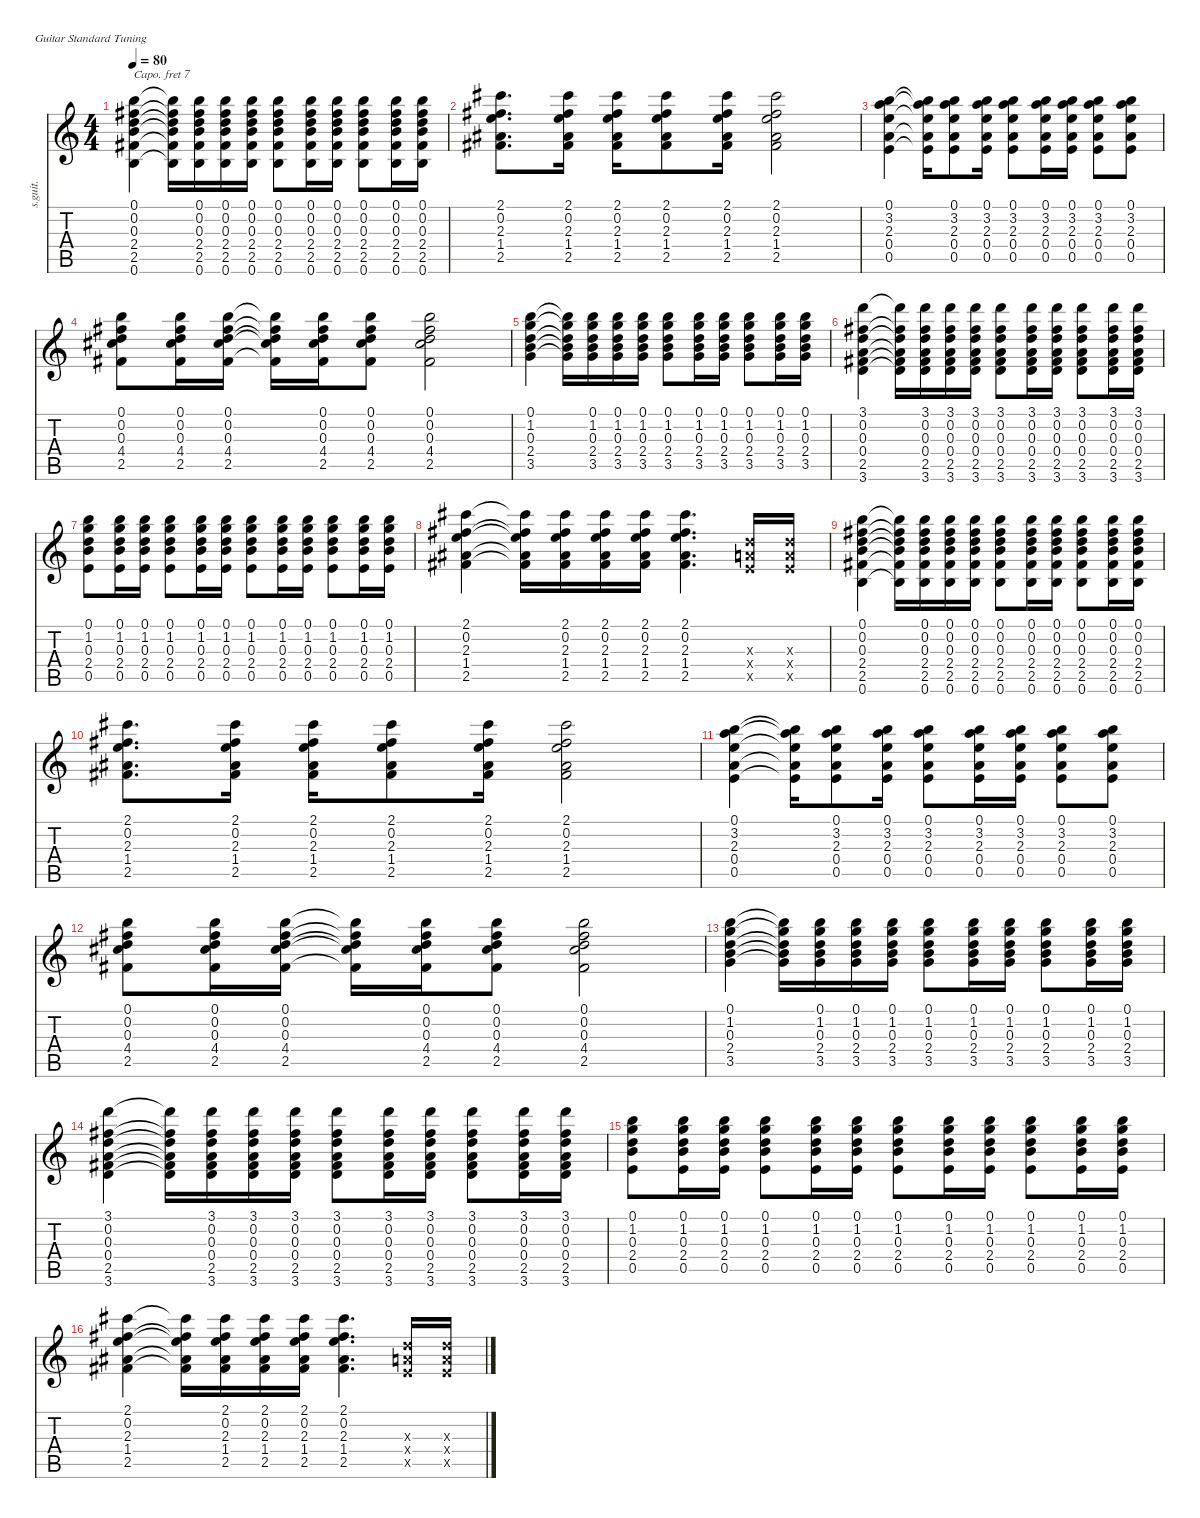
\defaultSystemsLayout 4
\hideDynamics
\bracketExtendMode nobrackets
\track ("12-string guitar (1)" "s.guit.") {instrument acousticguitarsteel}
\staff {score tabs}
\capo 7
\tuning (E4 B3 G3 D3 A2 E2)
\ts (4 4)
\tempo 80
\clef g2
\ks c
(0.1 0.2{acc #} 0.3 2.4 2.5{acc #} 0.6).4{dy f beam Down} (0.1{t} 0.2{t acc #} 0.3{t} 2.4{t} 2.5{t acc #} 0.6{t}).16{beam Down} (0.1 0.2{acc #} 0.3 2.4 2.5{acc #} 0.6).16{beam Down} (0.1 0.2{acc #} 0.3 2.4 2.5{acc #} 0.6).16{beam Down} (0.1 0.2{acc #} 0.3 2.4 2.5{acc #} 0.6).16{beam Down} (0.1 0.2{acc #} 0.3 2.4 2.5{acc #} 0.6).8{beam Down} (0.1 0.2{acc #} 0.3 2.4 2.5{acc #} 0.6).16{beam Down} (0.1 0.2{acc #} 0.3 2.4 2.5{acc #} 0.6).16{beam Down} (0.1 0.2{acc #} 0.3 2.4 2.5{acc #} 0.6).8{beam Down} (0.1 0.2{acc #} 0.3 2.4 2.5{acc #} 0.6).16{beam Down} (0.1 0.2{acc #} 0.3 2.4 2.5{acc #} 0.6).16{beam Down} |
(2.1{acc #} 0.2{acc #} 2.3 1.4{acc #} 2.5{acc #}).8{d beam Down} (2.1{acc #} 0.2{acc #} 2.3 1.4{acc #} 2.5{acc #}).16{beam Down} (2.1{acc #} 0.2{acc #} 2.3 1.4{acc #} 2.5{acc #}).16{beam Down} (2.1{acc #} 0.2{acc #} 2.3 1.4{acc #} 2.5{acc #}).8{beam Down} (2.1{acc #} 0.2{acc #} 2.3 1.4{acc #} 2.5{acc #}).16{beam Down} (2.1{acc #} 0.2{acc #} 2.3 1.4{acc #} 2.5{acc #}).2{beam Down} |
(0.1 3.2 2.3 0.4 0.5).4{beam Down} (0.1{t} 3.2{t} 2.3{t} 0.4{t} 0.5{t}).16{beam Down} (0.1 3.2 2.3 0.4 0.5).8{beam Down} (0.1 3.2 2.3 0.4 0.5).16{beam Down} (0.1 3.2 2.3 0.4 0.5).8{beam Down} (0.1 3.2 2.3 0.4 0.5).16{beam Down} (0.1 3.2 2.3 0.4 0.5).16{beam Down} (0.1 3.2 2.3 0.4 0.5).8{beam Down} (0.1 3.2 2.3 0.4 0.5).8{beam Down} |
(0.1 0.2{acc #} 0.3 4.4{acc #} 2.5{acc #}).8{beam Down} (0.1 0.2{acc #} 0.3 4.4{acc #} 2.5{acc #}).16{beam Down} (0.1 0.2{acc #} 0.3 4.4{acc #} 2.5{acc #}).16{beam Down} (0.1{t} 0.2{t acc #} 0.3{t} 4.4{t acc #} 2.5{t acc #}).16{beam Down} (0.1 0.2{acc #} 0.3 4.4{acc #} 2.5{acc #}).16{beam Down} (0.1 0.2{acc #} 0.3 4.4{acc #} 2.5{acc #}).8{beam Down} (0.1 0.2{acc #} 0.3 4.4{acc #} 2.5{acc #}).2{beam Down} |
(0.1 1.2 0.3 2.4 3.5).4{beam Down} (0.1{t} 1.2{t} 0.3{t} 2.4{t} 3.5{t}).16{beam Down} (0.1 1.2 0.3 2.4 3.5).16{beam Down} (0.1 1.2 0.3 2.4 3.5).16{beam Down} (0.1 1.2 0.3 2.4 3.5).16{beam Down} (0.1 1.2 0.3 2.4 3.5).8{beam Down} (0.1 1.2 0.3 2.4 3.5).16{beam Down} (0.1 1.2 0.3 2.4 3.5).16{beam Down} (0.1 1.2 0.3 2.4 3.5).8{beam Down} (0.1 1.2 0.3 2.4 3.5).16{beam Down} (0.1 1.2 0.3 2.4 3.5).16{beam Down} |
(3.1 0.2{acc #} 0.3 0.4 2.5{acc #} 3.6).4{beam Down} (3.1{t} 0.2{t acc #} 0.3{t} 0.4{t} 2.5{t acc #} 3.6{t}).16{beam Down} (3.1 0.2{acc #} 0.3 0.4 2.5{acc #} 3.6).16{beam Down} (3.1 0.2{acc #} 0.3 0.4 2.5{acc #} 3.6).16{beam Down} (3.1 0.2{acc #} 0.3 0.4 2.5{acc #} 3.6).16{beam Down} (3.1 0.2{acc #} 0.3 0.4 2.5{acc #} 3.6).8{beam Down} (3.1 0.2{acc #} 0.3 0.4 2.5{acc #} 3.6).16{beam Down} (3.1 0.2{acc #} 0.3 0.4 2.5{acc #} 3.6).16{beam Down} (3.1 0.2{acc #} 0.3 0.4 2.5{acc #} 3.6).8{beam Down} (3.1 0.2{acc #} 0.3 0.4 2.5{acc #} 3.6).16{beam Down} (3.1 0.2{acc #} 0.3 0.4 2.5{acc #} 3.6).16{beam Down} |
(0.1 1.2 0.3 2.4 0.5).8{beam Down} (0.1 1.2 0.3 2.4 0.5).16{beam Down} (0.1 1.2 0.3 2.4 0.5).16{beam Down} (0.1 1.2 0.3 2.4 0.5).8{beam Down} (0.1 1.2 0.3 2.4 0.5).16{beam Down} (0.1 1.2 0.3 2.4 0.5).16{beam Down} (0.1 1.2 0.3 2.4 0.5).8{beam Down} (0.1 1.2 0.3 2.4 0.5).16{beam Down} (0.1 1.2 0.3 2.4 0.5).16{beam Down} (0.1 1.2 0.3 2.4 0.5).8{beam Down} (0.1 1.2 0.3 2.4 0.5).16{beam Down} (0.1 1.2 0.3 2.4 0.5).16{beam Down} |
(2.1{acc #} 0.2{acc #} 2.3 1.4{acc #} 2.5{acc #}).4{beam Down} (2.1{t acc #} 0.2{t acc #} 2.3{t} 1.4{t acc #} 2.5{t acc #}).16{beam Down} (2.1{acc #} 0.2{acc #} 2.3 1.4{acc #} 2.5{acc #}).16{beam Down} (2.1{acc #} 0.2{acc #} 2.3 1.4{acc #} 2.5{acc #}).16{beam Down} (2.1{acc #} 0.2{acc #} 2.3 1.4{acc #} 2.5{acc #}).16{beam Down} (2.1{acc #} 0.2{acc #} 2.3 1.4{acc #} 2.5{acc #}).4{d beam Down} (0.3{x} 0.4{x} 0.5{x}).16{beam Up} (0.3{x} 0.4{x} 0.5{x}).16{beam Up} |
(0.1 0.2{acc #} 0.3 2.4 2.5{acc #} 0.6).4{beam Down} (0.1{t} 0.2{t acc #} 0.3{t} 2.4{t} 2.5{t acc #} 0.6{t}).16{beam Down} (0.1 0.2{acc #} 0.3 2.4 2.5{acc #} 0.6).16{beam Down} (0.1 0.2{acc #} 0.3 2.4 2.5{acc #} 0.6).16{beam Down} (0.1 0.2{acc #} 0.3 2.4 2.5{acc #} 0.6).16{beam Down} (0.1 0.2{acc #} 0.3 2.4 2.5{acc #} 0.6).8{beam Down} (0.1 0.2{acc #} 0.3 2.4 2.5{acc #} 0.6).16{beam Down} (0.1 0.2{acc #} 0.3 2.4 2.5{acc #} 0.6).16{beam Down} (0.1 0.2{acc #} 0.3 2.4 2.5{acc #} 0.6).8{beam Down} (0.1 0.2{acc #} 0.3 2.4 2.5{acc #} 0.6).16{beam Down} (0.1 0.2{acc #} 0.3 2.4 2.5{acc #} 0.6).16{beam Down} |
(2.1{acc #} 0.2{acc #} 2.3 1.4{acc #} 2.5{acc #}).8{d beam Down} (2.1{acc #} 0.2{acc #} 2.3 1.4{acc #} 2.5{acc #}).16{beam Down} (2.1{acc #} 0.2{acc #} 2.3 1.4{acc #} 2.5{acc #}).16{beam Down} (2.1{acc #} 0.2{acc #} 2.3 1.4{acc #} 2.5{acc #}).8{beam Down} (2.1{acc #} 0.2{acc #} 2.3 1.4{acc #} 2.5{acc #}).16{beam Down} (2.1{acc #} 0.2{acc #} 2.3 1.4{acc #} 2.5{acc #}).2{beam Down} |
(0.1 3.2 2.3 0.4 0.5).4{beam Down} (0.1{t} 3.2{t} 2.3{t} 0.4{t} 0.5{t}).16{beam Down} (0.1 3.2 2.3 0.4 0.5).8{beam Down} (0.1 3.2 2.3 0.4 0.5).16{beam Down} (0.1 3.2 2.3 0.4 0.5).8{beam Down} (0.1 3.2 2.3 0.4 0.5).16{beam Down} (0.1 3.2 2.3 0.4 0.5).16{beam Down} (0.1 3.2 2.3 0.4 0.5).8{beam Down} (0.1 3.2 2.3 0.4 0.5).8{beam Down} |
(0.1 0.2{acc #} 0.3 4.4{acc #} 2.5{acc #}).8{beam Down} (0.1 0.2{acc #} 0.3 4.4{acc #} 2.5{acc #}).16{beam Down} (0.1 0.2{acc #} 0.3 4.4{acc #} 2.5{acc #}).16{beam Down} (0.1{t} 0.2{t acc #} 0.3{t} 4.4{t acc #} 2.5{t acc #}).16{beam Down} (0.1 0.2{acc #} 0.3 4.4{acc #} 2.5{acc #}).16{beam Down} (0.1 0.2{acc #} 0.3 4.4{acc #} 2.5{acc #}).8{beam Down} (0.1 0.2{acc #} 0.3 4.4{acc #} 2.5{acc #}).2{beam Down} |
(0.1 1.2 0.3 2.4 3.5).4{beam Down} (0.1{t} 1.2{t} 0.3{t} 2.4{t} 3.5{t}).16{beam Down} (0.1 1.2 0.3 2.4 3.5).16{beam Down} (0.1 1.2 0.3 2.4 3.5).16{beam Down} (0.1 1.2 0.3 2.4 3.5).16{beam Down} (0.1 1.2 0.3 2.4 3.5).8{beam Down} (0.1 1.2 0.3 2.4 3.5).16{beam Down} (0.1 1.2 0.3 2.4 3.5).16{beam Down} (0.1 1.2 0.3 2.4 3.5).8{beam Down} (0.1 1.2 0.3 2.4 3.5).16{beam Down} (0.1 1.2 0.3 2.4 3.5).16{beam Down} |
(3.1 0.2{acc #} 0.3 0.4 2.5{acc #} 3.6).4{beam Down} (3.1{t} 0.2{t acc #} 0.3{t} 0.4{t} 2.5{t acc #} 3.6{t}).16{beam Down} (3.1 0.2{acc #} 0.3 0.4 2.5{acc #} 3.6).16{beam Down} (3.1 0.2{acc #} 0.3 0.4 2.5{acc #} 3.6).16{beam Down} (3.1 0.2{acc #} 0.3 0.4 2.5{acc #} 3.6).16{beam Down} (3.1 0.2{acc #} 0.3 0.4 2.5{acc #} 3.6).8{beam Down} (3.1 0.2{acc #} 0.3 0.4 2.5{acc #} 3.6).16{beam Down} (3.1 0.2{acc #} 0.3 0.4 2.5{acc #} 3.6).16{beam Down} (3.1 0.2{acc #} 0.3 0.4 2.5{acc #} 3.6).8{beam Down} (3.1 0.2{acc #} 0.3 0.4 2.5{acc #} 3.6).16{beam Down} (3.1 0.2{acc #} 0.3 0.4 2.5{acc #} 3.6).16{beam Down} |
(0.1 1.2 0.3 2.4 0.5).8{beam Down} (0.1 1.2 0.3 2.4 0.5).16{beam Down} (0.1 1.2 0.3 2.4 0.5).16{beam Down} (0.1 1.2 0.3 2.4 0.5).8{beam Down} (0.1 1.2 0.3 2.4 0.5).16{beam Down} (0.1 1.2 0.3 2.4 0.5).16{beam Down} (0.1 1.2 0.3 2.4 0.5).8{beam Down} (0.1 1.2 0.3 2.4 0.5).16{beam Down} (0.1 1.2 0.3 2.4 0.5).16{beam Down} (0.1 1.2 0.3 2.4 0.5).8{beam Down} (0.1 1.2 0.3 2.4 0.5).16{beam Down} (0.1 1.2 0.3 2.4 0.5).16{beam Down} |
(2.1{acc #} 0.2{acc #} 2.3 1.4{acc #} 2.5{acc #}).4{beam Down} (2.1{t acc #} 0.2{t acc #} 2.3{t} 1.4{t acc #} 2.5{t acc #}).16{beam Down} (2.1{acc #} 0.2{acc #} 2.3 1.4{acc #} 2.5{acc #}).16{beam Down} (2.1{acc #} 0.2{acc #} 2.3 1.4{acc #} 2.5{acc #}).16{beam Down} (2.1{acc #} 0.2{acc #} 2.3 1.4{acc #} 2.5{acc #}).16{beam Down} (2.1{acc #} 0.2{acc #} 2.3 1.4{acc #} 2.5{acc #}).4{d beam Down} (0.3{x} 0.4{x} 0.5{x}).16{beam Up} (0.3{x} 0.4{x} 0.5{x}).16{beam Up}
